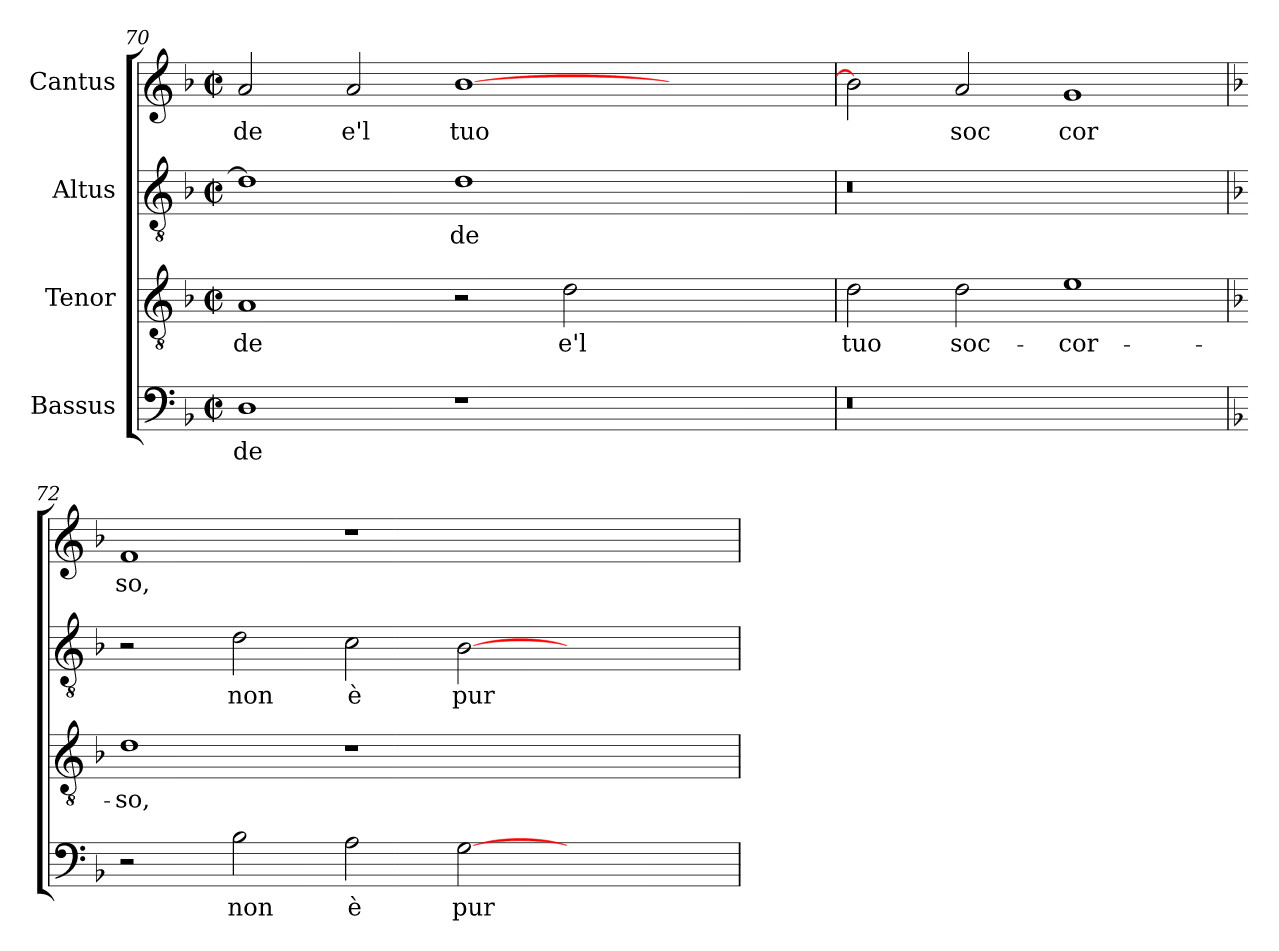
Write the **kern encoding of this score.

**kern	**text	**kern	**text	**kern	**text	**kern	**text
*part4	*part4	*part3	*part3	*part2	*part2	*part1	*part1
*staff4	*staff4	*staff3	*staff3	*staff2	*staff2	*staff1	*staff1
*I"Bassus	*	*I"Tenor	*	*I"Altus	*	*I"Cantus	*
*clefF4	*	*clefGv2	*	*clefGv2	*	*clefG2	*
*k[b-]	*	*k[b-]	*	*k[b-]	*	*k[b-]	*
*F:	*	*F:	*	*F:	*	*F:	*
*M2/2	*	*M2/2	*	*M2/2	*	*M2/2	*
*met(c|)	*	*met(c|)	*	*met(c|)	*	*met(c|)	*
=70	=70	=70	=70	=70	=70	=70	=70
!	!LO:LY:b:cj	!	!LO:LY:b:cj	!	!	!	!LO:LY:b:cj
1D	-de	1A	-de	1d]	.	2a/	de
!	!	!	!	!	!	!	!LO:LY:b:cj
.	.	.	.	.	.	2a/	e'l
!LO:N:vis=1	!	!	!	!	!LO:LY:b:cj	!	!LO:LY:b:cj
0r	.	2r	.	1d	de	[>1b-	tuo
!	!	!	!LO:LY:b:cj	!	!	!	!
.	.	2d\	e'l	.	.	.	.
.	.	1ryy	.	1ryy	.	1ryy	.
!!LO:LB:g=z
=71	=71	=71	=71	=71	=71	=71	=71
!	!	!	!LO:LY:b:cj	!	!	!	!
0r	.	2d\	tuo	0r	.	2b-\]	.
!	!	!	!LO:LY:b:cj	!	!	!	!LO:LY:b:cj
.	.	2d\	soc-	.	.	2a/	soc
!	!	!	!LO:LY:b:cj	!	!	!	!LO:LY:b:cj
.	.	1e	-cor-	.	.	1g	cor
=72	=72	=72	=72	=72	=72	=72	=72
*	*	*k[b-]	*	*	*	*	*
*	*	*F:	*	*	*	*	*
!	!	!	!LO:LY:b:cj	!	!	!	!LO:LY:b:cj
2r	.	1d	-so,	2r	.	1f	so,
!	!LO:LY:b:cj	!	!	!	!LO:LY:b:cj	!	!
2B-\	non	.	.	2d\	non	.	.
!	!LO:LY:b:cj	!LO:N:vis=1	!	!	!LO:LY:b:cj	!LO:N:vis=1	!
2A\	è	0r	.	2c\	è	0r	.
!	!LO:LY:b	!	!	!	!LO:LY:b	!	!
[>2G\	pur	.	.	[>2B-\	pur	.	.
1ryy	.	.	.	1ryy	.	.	.
=	=	=	=	=	=	=	=
*-	*-	*-	*-	*-	*-	*-	*-
